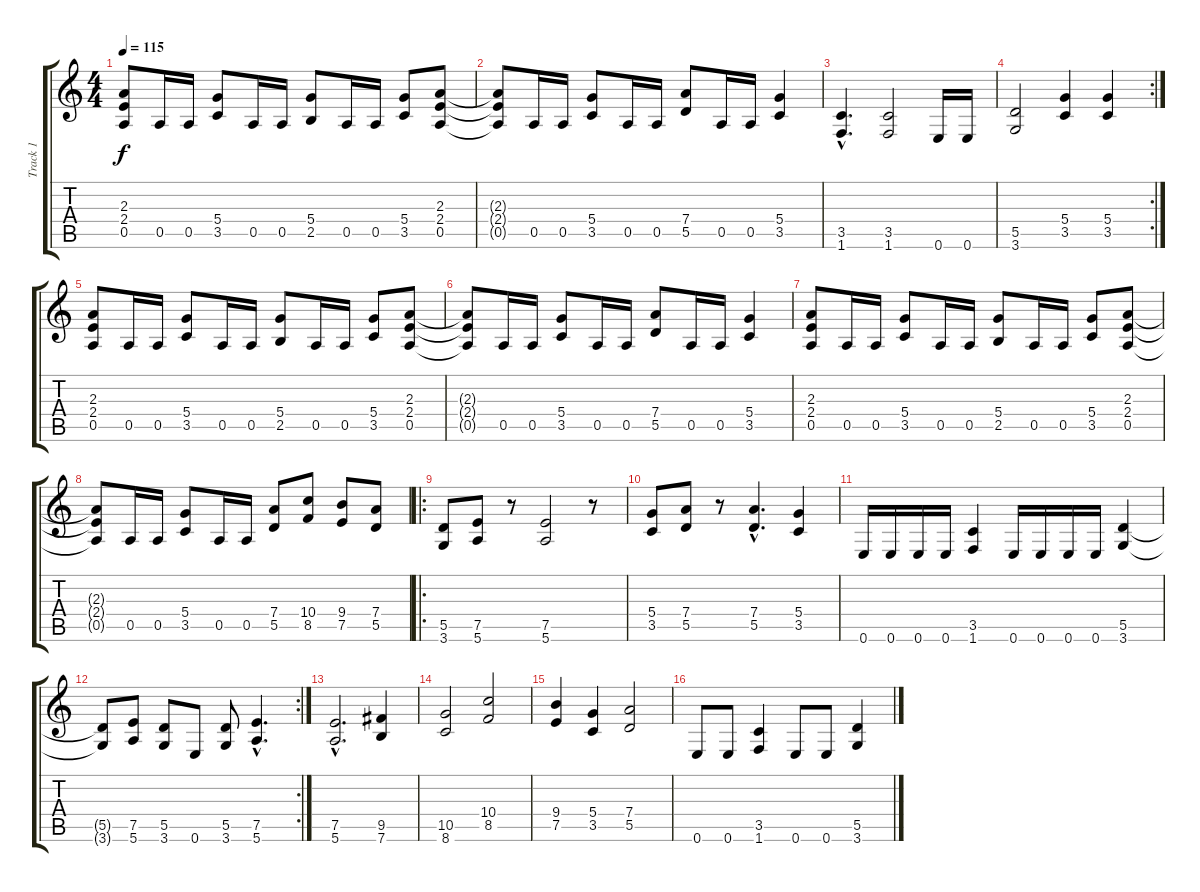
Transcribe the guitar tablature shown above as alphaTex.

\track ("Track 1" "Track 1") {instrument acousticguitarsteel}
\staff {score tabs}
\tuning (E4 B3 G3 D3 A2 E2) {hide}
\ts (4 4)
\tempo 115
\clef g2
\ks c
(2.3 2.4 0.5).8{dy f} 0.5.16 0.5.16 (5.4 3.5).8 0.5.16 0.5.16 (5.4 2.5).8 0.5.16 0.5.16 (5.4 3.5).8 (2.3 2.4 0.5).8 |
(2.3{t} 2.4{t} 0.5{t}).8 0.5.16 0.5.16 (5.4 3.5).8 0.5.16 0.5.16 (7.4 5.5).8 0.5.16 0.5.16 (5.4 3.5).4 |
(3.5{hac} 1.6{hac}).4{d} (3.5 1.6).2 0.6.16 0.6.16 |
\rc 2
(5.5 3.6).2 (5.4 3.5).4 (5.4 3.5).4 |
(2.3 2.4 0.5).8 0.5.16 0.5.16 (5.4 3.5).8 0.5.16 0.5.16 (5.4 2.5).8 0.5.16 0.5.16 (5.4 3.5).8 (2.3 2.4 0.5).8 |
(2.3{t} 2.4{t} 0.5{t}).8 0.5.16 0.5.16 (5.4 3.5).8 0.5.16 0.5.16 (7.4 5.5).8 0.5.16 0.5.16 (5.4 3.5).4 |
(2.3 2.4 0.5).8 0.5.16 0.5.16 (5.4 3.5).8 0.5.16 0.5.16 (5.4 2.5).8 0.5.16 0.5.16 (5.4 3.5).8 (2.3 2.4 0.5).8 |
(2.3{t} 2.4{t} 0.5{t}).8 0.5.16 0.5.16 (5.4 3.5).8 0.5.16 0.5.16 (7.4 5.5).8 (10.4 8.5).8 (9.4 7.5).8 (7.4 5.5).8 |
\ro
(5.5 3.6).8 (7.5 5.6).8 r.8 (7.5 5.6).2 r.8 |
(5.4 3.5).8 (7.4 5.5).8 r.8 (7.4{hac} 5.5{hac}).4{d} (5.4 3.5).4 |
0.6.16 0.6.16 0.6.16 0.6.16 (3.5 1.6).4 0.6.16 0.6.16 0.6.16 0.6.16 (5.5 3.6).4 |
\rc 2
(5.5{t} 3.6{t}).8 (7.5 5.6).8 (5.5 3.6).8 0.6.8 (5.5 3.6).8 (7.5{hac} 5.6{hac}).4{d} |
(7.5{hac} 5.6{hac}).2{d} (9.5 7.6).4 |
(10.5 8.6).2 (10.4 8.5).2 |
(9.4 7.5).4 (5.4 3.5).4 (7.4 5.5).2 |
0.6.8 0.6.8 (3.5 1.6).4 0.6.8 0.6.8 (5.5 3.6).4
